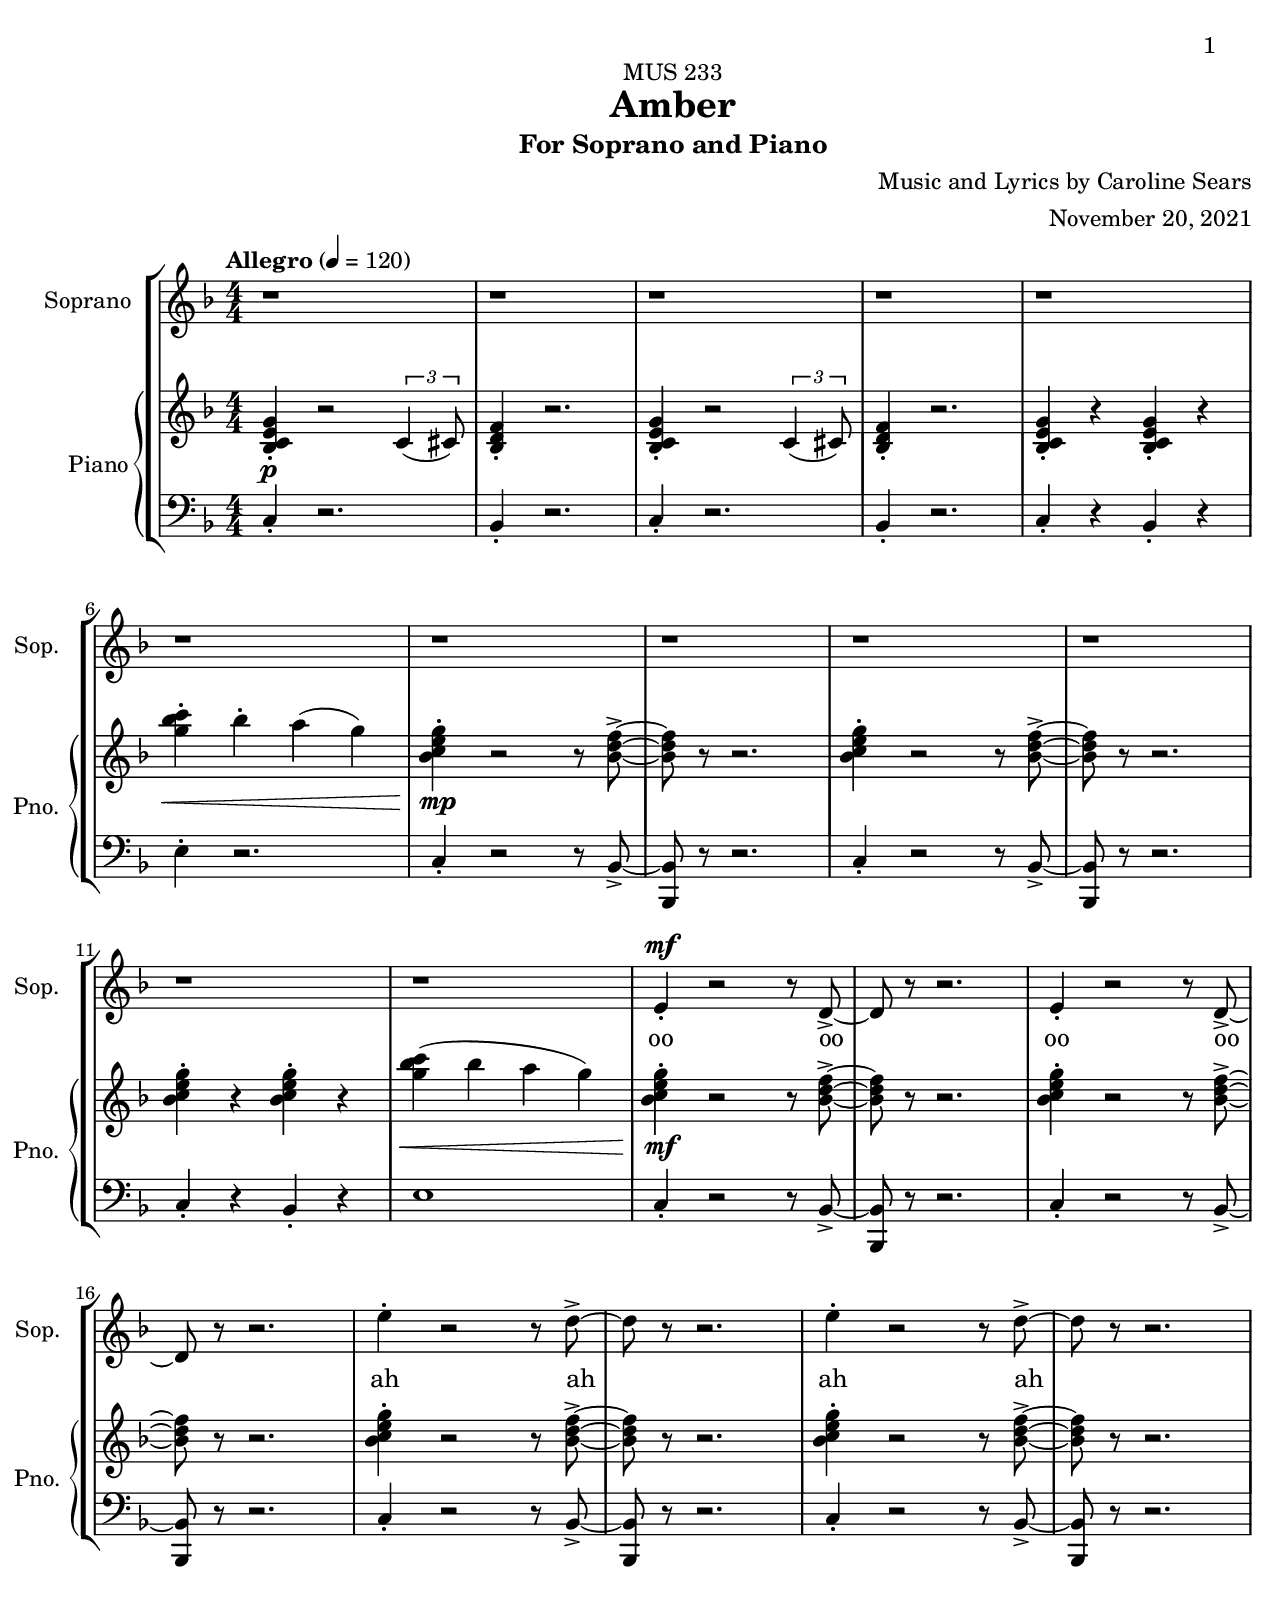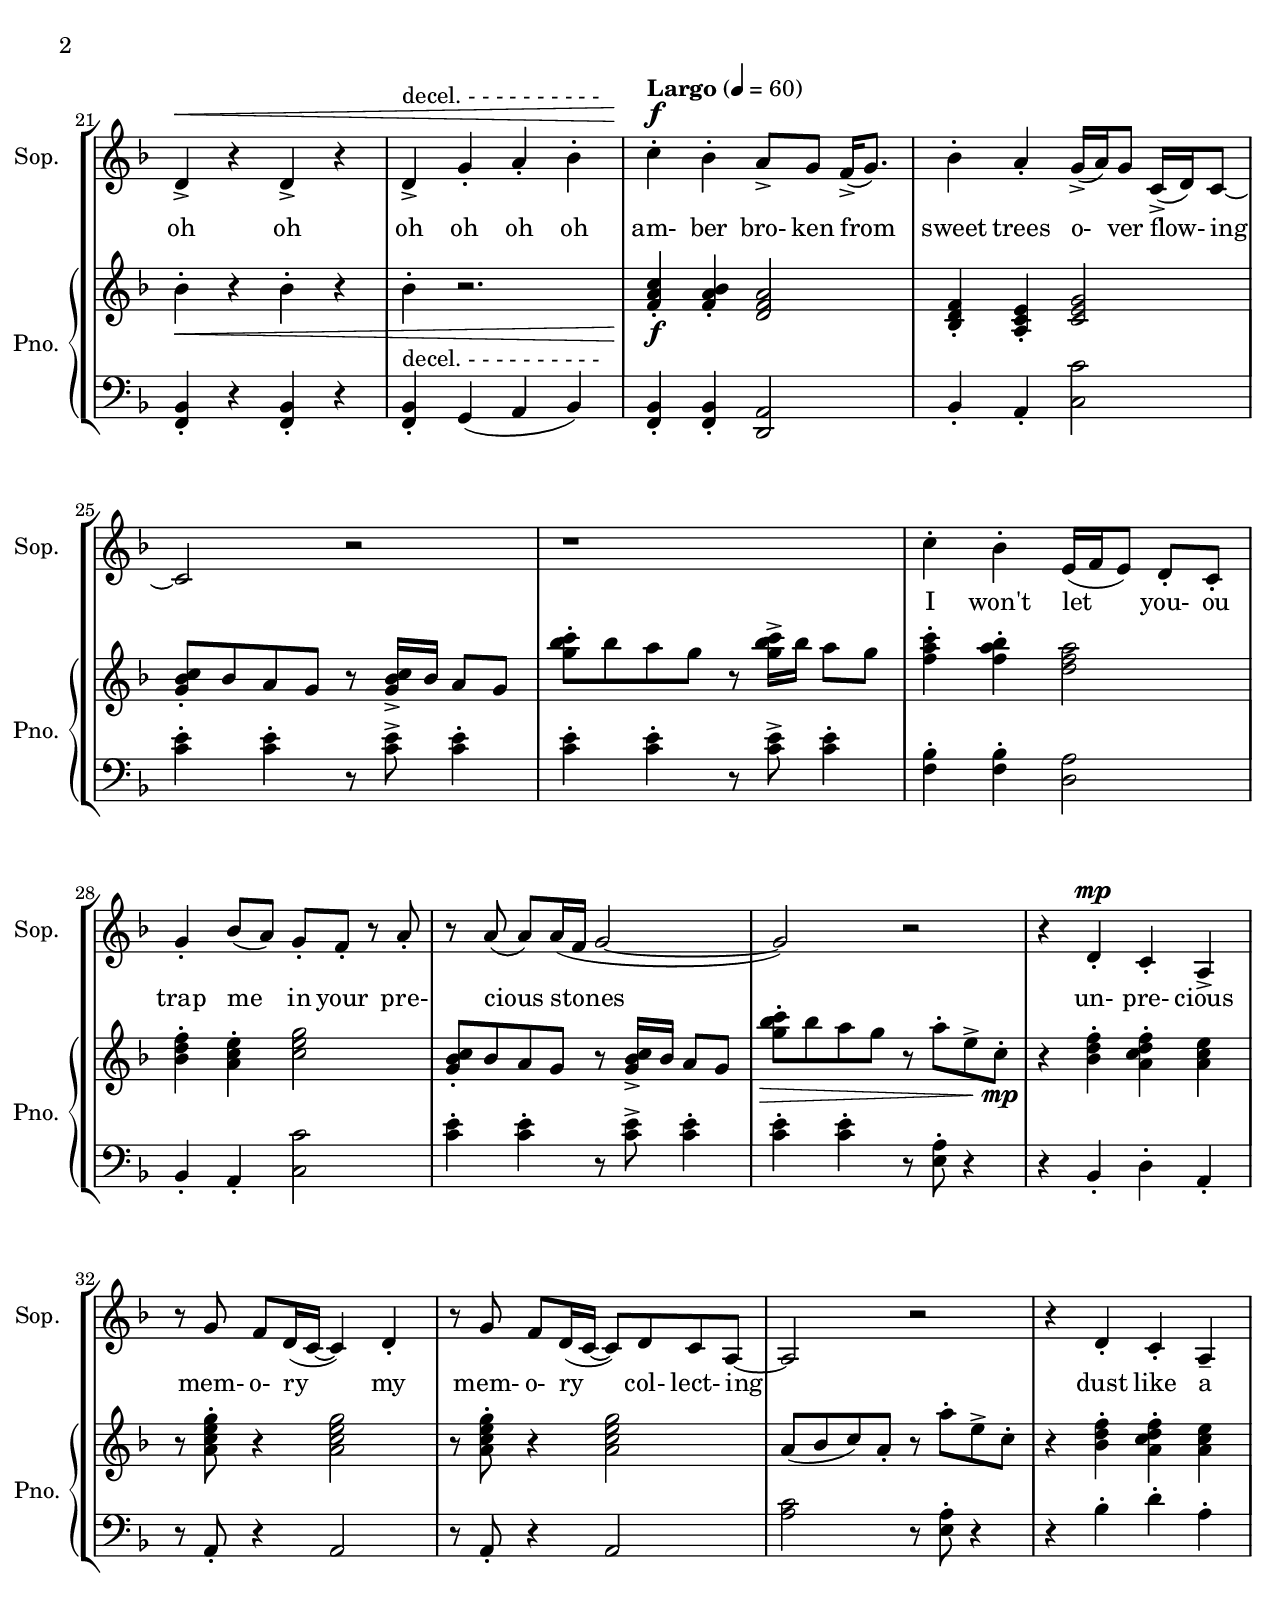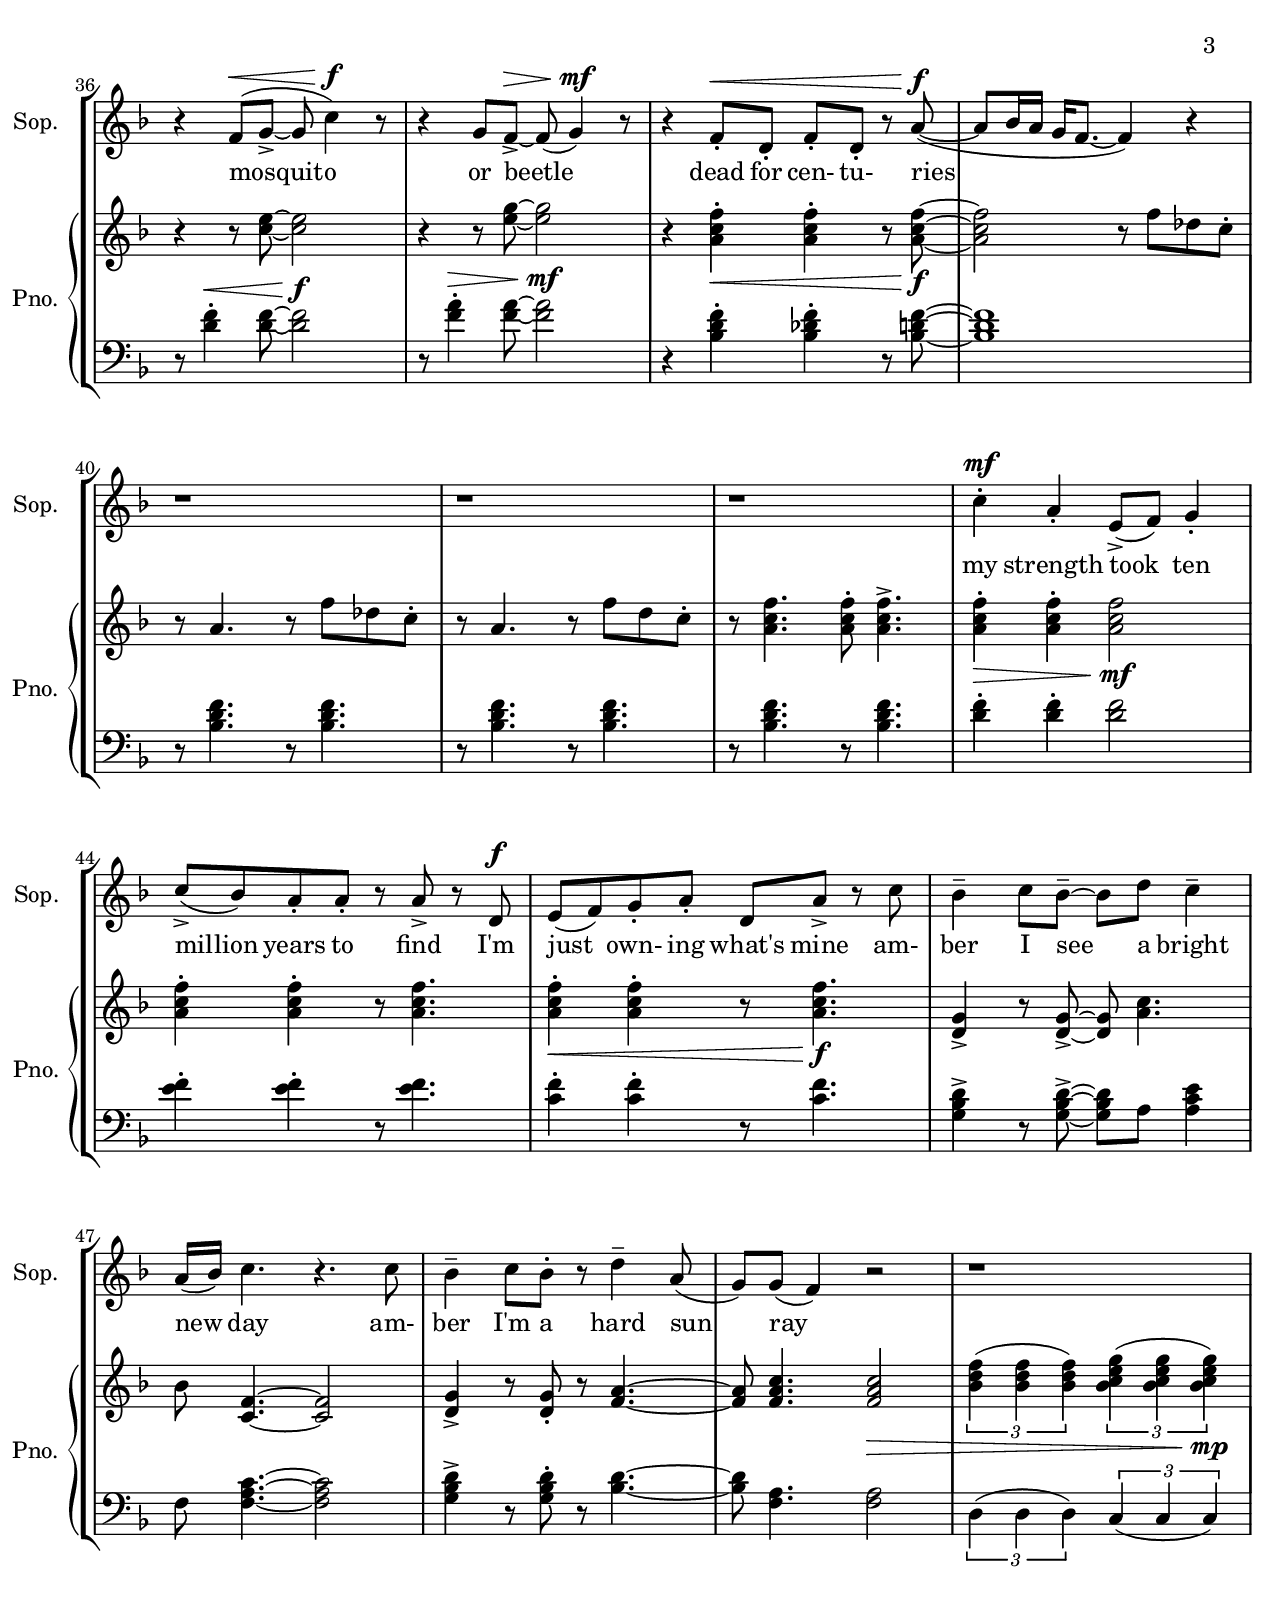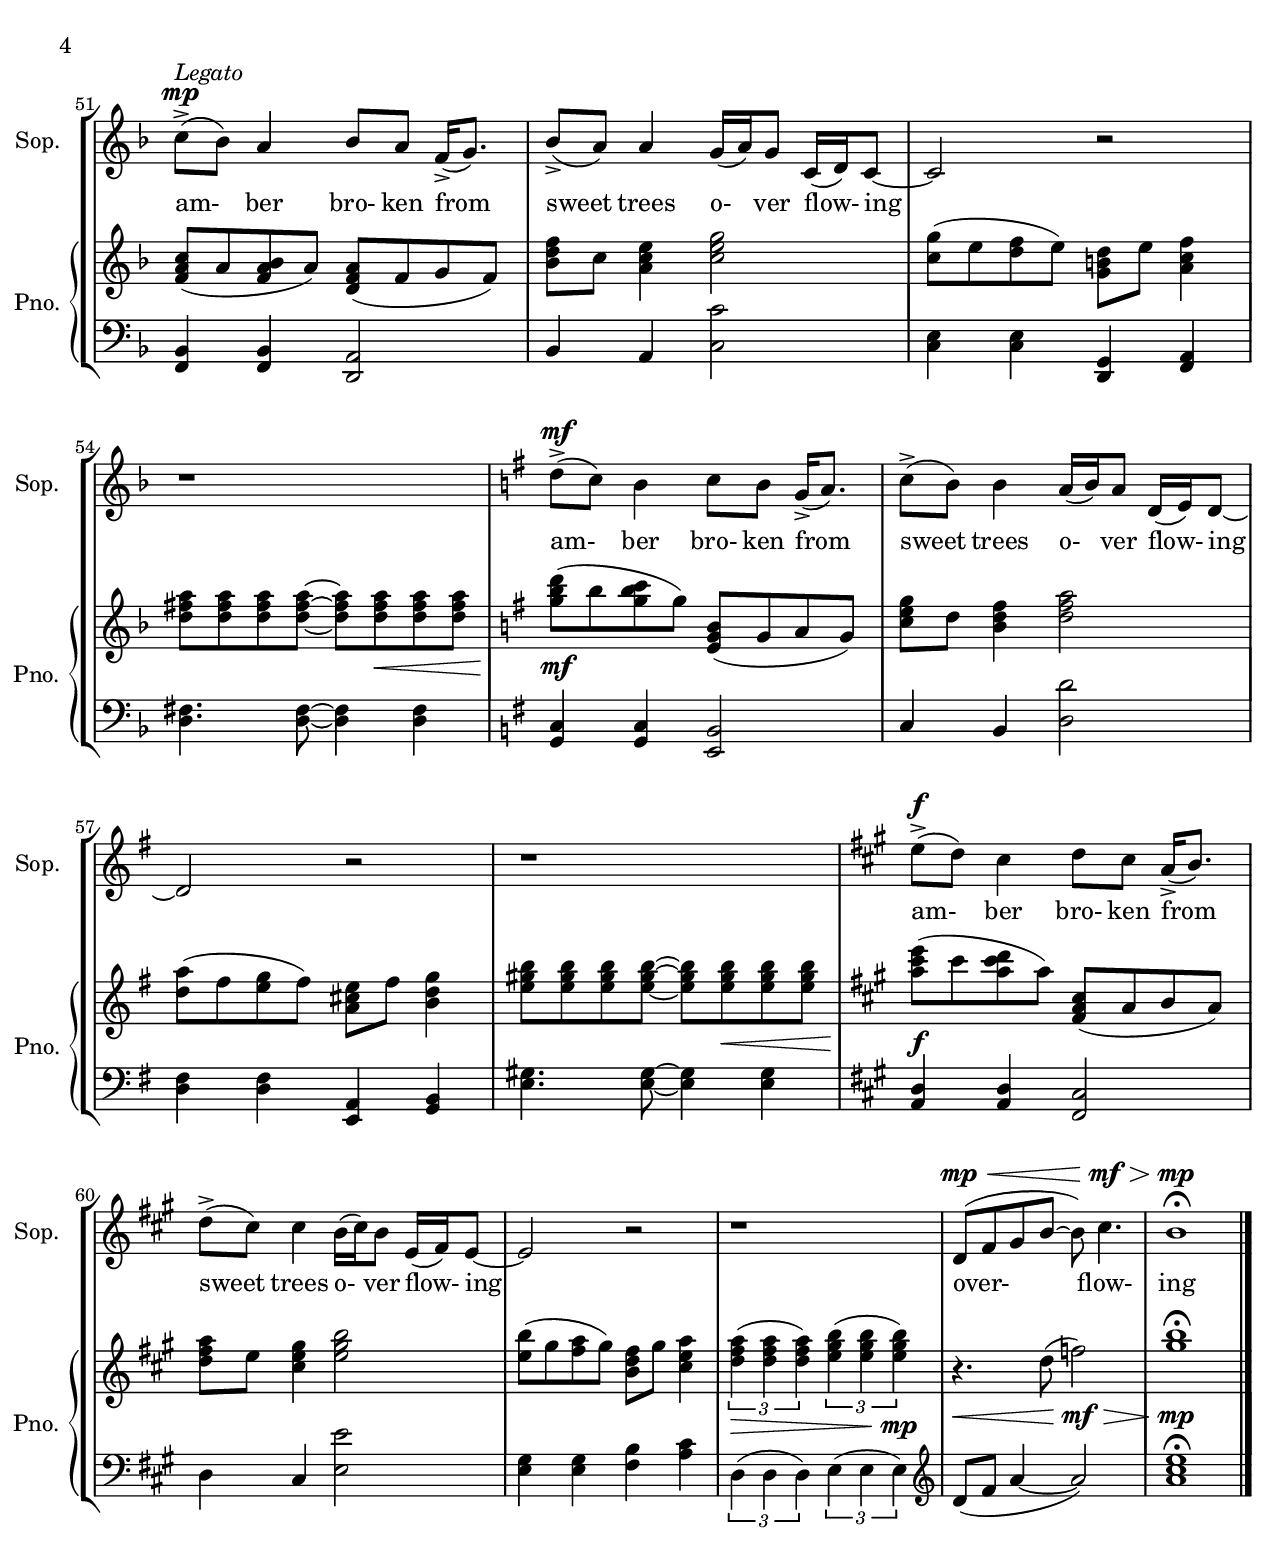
%%%%%%%%%%%%%%%%%%%% Header + Paper Dimensions %%%%%%%%%%%%%%%%%%%%
\header {
  title = "Amber"
    subtitle = "For Soprano and Piano"
    dedication = "MUS 233"
    composer = "Music and Lyrics by Caroline Sears"
    arranger = "November 20, 2021"
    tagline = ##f

}
\paper {
  #(set-paper-size "ansi a")
  #(define top-margin (* 0.5 in))
  horizontal-shift = 6\mm
  min-systems-per-page = 4
  print-first-page-number = ##t
}

\layout {
  indent = 1.1\cm
  \context {
    \StaffGroup
    \override StaffGrouper.staff-staff-spacing.basic-distance = #4
  }
}

%%%%%%%%%%%%%%%%%%%% Musical/Lyrical Content %%%%%%%%%%%%%%%%%%%%%%%%%%

%%%%% VOICE PART %%%%%%%%%%%
theNotes = \relative c'' {
    \set Staff.midiInstrument = "flute"
    \key f \major 
    \numericTimeSignature \time 4/4
    \tempo "Allegro" 4 = 120
    \dynamicUp

    %%Intro %%
    r1 | r1 |r1 | r1 | r1 | r1 | r1 | r1 | r1 | r1 | r1 | r1 |
    e,4\staccato\mf r2 r8 d8\accent~ |d8 r8 r2. |e4\staccato r2 r8 d8\accent~ |d8 r8 r2. 
    e'4\staccato r2 r8 d8\accent~ |d8 r8 r2. |e4\staccato r2 r8 d8\accent~ |d8 r8 r2. 
    d,4\accent\< r4 d4\accent r4| d4\accent^\markup{"decel. - - - - - - - - - -"}  g4\staccato a4\staccato bes\staccato |


    %% Verse 1 %%

    %bar 23%
    \tempo "Largo" 4 = 60
    c4\staccato\!\f bes4\staccato  a8\accent g8 f16\accent (g8.) | bes4\staccato  a\staccato g16\accent (a16) g8 c,16\accent (d16) c8~ |
    c2 r2 | r1 |
    %bar 27%
     c'4\staccato bes4\staccato  e,16 (f16 e8)  d8\staccato c8\staccato | g'4\staccato bes8 (a) g8\staccato f8\staccato r8 a8\staccato |
    r8 a8 (a) a16 (f16 g2~ | g2) r2 |
    %bar 31%
    r4 d4\mp\staccato c4\staccato a\accent |r8 g'8 f d16 (c16~c4) d4\staccato | r8 g8 f d16 (c16~c8) d8 c8 a~ |a2 r2 |
    %bar 35%
    \override Hairpin.to-barline = ##f
    r4 d4\staccato c4\staccato a4\tenuto | r4 f'8\< (g8\accent~g8 c4\!\f) r8 | r4 g8 f8\>\accent~f8 (g4\!\mf) r8 | r4 f8\staccato\< d\staccato f\staccato d\staccato r8 a'8\!\f(~a8 bes16  a16 
    g f8.~f4)  r4|
    %bar40
     r1 |r1| r1 |
     %bar 43
    c'4\staccato\mf a\staccato e8\accent (f8) g4\staccato | c8\accent (bes) a8\staccato a8\staccato r8 a\accent r8 d,8\f |
    e8 (f) g8\staccato a8\staccato  d,8 a'8\accent r8 c8| bes4\tenuto c8 bes8\tenuto~bes8 d8 c4\tenuto| a16 (bes) c4. r4. c8|
    %bar 48
    bes4\tenuto c8 bes8\staccato r8 d4\tenuto a8 (g8) g8 (f4) r2 | r1 |
    %bar 50
    c'8\mp\accent^\markup{\italic{"Legato"}} (bes8)  a4 bes8 a8 f16\accent (g8.) | bes8\accent (a8) a4 g16 (a16) g8 c,16 (d16) c8~ |
    c2 r2 | r1 |
    %bar 54
    \key g \major
    d'8\accent\mf (c8)  b4 c8 b8 g16\accent (a8.) | c8\accent (b8) b4 a16 (b16) a8 d,16 (e16) d8~ |
    d2 r2 | r1 |
    \key a \major
    %bar 58
    e'8\f\accent (d8)  cis4 d8 cis8 a16\accent (b8.) | d8\accent (cis8) cis4 b16 (cis16) b8 e,16 (fis16) e8~ |
    e2 r2 | r1 |
    %bar 62
    \override Hairpin.to-barline = ##f
    d8\mp\< (fis gis b~b8) cis4.\!\mf\>|b1\!\mp\fermata \bar "|."


    
  }

theWords =  \lyricmode {
      %% Intro %%%
      oo oo oo oo
      ah ah ah ah
      oh oh oh oh oh oh
      %% Verse 1%%%
      am- ber bro- ken from
      sweet trees o- ver flow- ing
      I won't let you- _ou  trap me
      in your pre- cious stones_
      un- pre- cious mem- o- ry my
      mem- o- ry col- lect- ing
      dust like a mosquito or beetle
      dead for cen- tu- ries
      my strength took ten million
      years to find
      I'm just own- ing what's mine
      am- ber I see a bright new day
      am- ber I'm a hard sun ray 

      am- ber bro- ken from
      sweet trees o- ver flow- ing

      am- ber bro- ken from
      sweet trees o- ver flow- ing

      am- ber bro- ken from
      sweet trees o- ver flow- ing

      over- flow- ing



  }

%%%%%% PIANO PART %%%%%%%%%%
righthand =\relative c' {
    \key f \major
    \numericTimeSignature \time 4/4

    %%%%%%%% INTRO %%%%%%%%
    \tempo "Allegro" 4 = 120
    <bes c e g>4\staccato\p r2 \tuplet 3/2 {c4 (cis8)} | <bes d f>4\staccato r2.|
    <bes c e g>4\staccato r2 \tuplet 3/2 {c4 (cis8)} | <bes d f>4\staccato r2.|
    <bes c e g>4\staccato r4 <bes c e g>4\staccato r4|
    <g'' bes c>4\staccato\< bes\staccato a (g) |
    <bes, c e g>4\staccato\!\mp r2 r8 <bes d f>8\accent~|<bes d f>8 r8 r2. |
    <bes c e g>4\staccato r2 r8 <bes d f>8\accent~|<bes d f>8 r8 r2. |
    <bes c e g>4\staccato r4 <bes c e g>4\staccato r4|
    <g' bes c>4\< (bes a g) |
    <bes, c e g>4\!\mf\staccato r2 r8 <bes d f>8\accent~|<bes d f>8 r8 r2. |
    <bes c e g>4\staccato r2 r8 <bes d f>8\accent~|<bes d f>8 r8 r2. |
    <bes c e g>4\staccato r2 r8 <bes d f>8\accent~|<bes d f>8 r8 r2. |
    <bes c e g>4\staccato r2 r8 <bes d f>8\accent~|<bes d f>8 r8 r2. |
    bes4\staccato\< r4 bes4\staccato r4 | bes4\staccato r2. | 
    

    
    %%%% VERSE 1 %%%%%%%%
    \tempo "Largo" 4 = 60

    %bar 23%
    <f a c>4\staccato\!\f <f a bes>\staccato <d f a>2 | <bes d f>4\staccato <a c e>4\staccato  <c e g>2 |
    <g' bes c>8\staccato  bes  a g r8 <g bes c>16\accent bes16 a8 g |<g' bes c>8\staccato  bes  a g r8 <g bes c>16\accent bes16 a8 g |
    %bar 27%
    <f a c>4\staccato <f a bes>\staccato <d f a>2 | <bes d f>4\staccato <a c e>4\staccato  <c e g>2 |
    <g bes c>8\staccato  bes  a g r8 <g bes c>16\accent bes16 a8 g | <g' bes c>8\>\staccato  bes  a g r8 a\staccato e\accent c\!\mp\staccato |
    %bar 31%
    r4 <bes d f>4\staccato <a c d f>4\staccato <a c e> | r8 <a c e g>\staccato r4 <a c e g>2 |  r8 <a c e g>\staccato r4 <a c e g>2 | 
    %bar 34%
    a8 (bes c) a\staccato r8 a'\staccato e\accent c\staccato |r4 <bes d f>4\staccato <a c d f>4\staccato <a c e> |
    r4 r8 <c e>8~<c e>2 | r4 r8 <e g>8~<e g>2 | r4 <a, c f>4\<\staccato <a c f>4\staccato r8 <a c f>8\!\f~| <a c f>2 r8 f'8 des c\staccato|
    %bar 40
    r8 a4. r8 f'8 des c\staccato | r8 a4. r8 f'8 d c\staccato | r8 <a c f>4. <a c f>8\staccato <a c f>4.\accent  |
    <a c f>4\>\staccato <a c f>4\staccato <a c f>2\!\mf |<a c f>4\staccato <a c f>4\staccato r8<a c f>4.| 
    %bar45
    <a c f>4\<\staccato <a c f>4\staccato r8<a c f>4.\!\f| <g d>4\accent r8 <g d>\accent~<g d>8 <a c>4. |
    bes8 <f c>4.~<f c>2 |<g d>4\accent r8 <g d>\staccato r8 <f a>4.~| <f a>8 <f a c>4. <f a c>2\> |
    %bar 50
    \tuplet 3/2 {<bes\mp d f>4 (<bes d f>4 <bes d f>4)} \tuplet 3/2 { <bes c e g>4 (<bes c e g>4 <bes c e g>4)}\!\mp |
    %bar 51
    <f a c>8 (a8 <f a bes>8 a8) <d, f a>8 (f8 g8 f) | <bes d f>8 c8 <a c e>4 <c e g>2 |
    <c g'>8 (e8 <d f>8 e8) <g, b d > e'8 <a, c f>4 | <d fis a>8 <d fis a>8 <d fis a>8 <d fis a>8~<d fis a>8 <d fis a>8\< <d fis a>8 <d fis a>8 |
    %bar 55
    \key g \major
    <g b d>8\!\mf (b8 <g b c>8 g8) <e, g b>8 (g8 a8 g) | <c e g>8 d8 <b d fis>4 <d fis a>2 |
    <d a'>8 (fis8 <e g>8 fis8) <a, cis e > fis'8 <b, d g>4 | <e gis b>8 <e gis b>8 <e gis b>8 <e gis b>8~<e gis b>8<e gis b>8\< <e gis b>8 <e gis b>8|

    \key a \major 
    <a cis e>8\!\f (cis8 <a cis d>8 a8) <fis, a cis>8 (a8 b8 a) | <d fis a>8 e8 <cis e gis>4 <e gis b>2 |
    <e b'>8 (gis8 <fis a>8 gis8) <b, d fis > gis'8 <cis, e a>4 |\tuplet 3/2 {<d fis a>4\> (<d fis a>4 <d fis a>4)} \tuplet 3/2 { <e gis b>4 (<e gis b>4 <e gis b>4)}\!\mp |
    r4. d8 (f2) | <gis b>1\fermata \bar "|."
    



  }

lefthand = \relative c {
    \key f \major
    \numericTimeSignature \time 4/4
    \clef "bass"
    \dynamicUp

    %%%%%%%% INTRO %%%%%%%%
    \tempo "Allegro" 4 = 120
    c4\staccato r2.|bes4\staccato r2. |
    c4\staccato r2.|bes4\staccato r2. |
    c4\staccato r4 bes4\staccato r4|
    e4\staccato r2.|
    c4\staccato r2 r8 bes8~\accent|<bes bes,>8 r8 r2. |
    c4\staccato r2 r8 bes8~\accent|<bes bes,>8 r8 r2. |
    c4\staccato r4 bes4\staccato r4|
    e1|
    c4\staccato r2 r8 bes8~\accent|<bes bes,>8 r8 r2. |
    c4\staccato r2 r8 bes8~\accent|<bes bes,>8 r8 r2. |
    c4\staccato r2 r8 bes8~\accent|<bes bes,>8 r8 r2. |
    c4\staccato r2 r8 bes8~\accent|<bes bes,>8 r8 r2. |
    <bes f>4\staccato r4 <bes f>4\staccato r4 |
    <bes f>4\staccato^\markup{"decel. - - - - - - - - - -"} g4 (a bes) |

    %%%%% VERSE 1 %%%%%%%%%%
    \tempo "Largo" 4 = 60

    %bar 23%
    <f bes>4\staccato <f bes>4\staccato <d a'>2 | bes'4\staccato a4\staccato <c c'>2| 
    <c' e>4\staccato <c e>\staccato r8 <c e>\accent <c e>4\staccato  |
    <c e>4\staccato <c e>\staccato r8 <c e>\accent <c e>4\staccato |
     %bar 27%
     <f, bes>4\staccato <f bes>4\staccato <d a'>2 | bes4\staccato a4\staccato <c c'>2|
     <c' e>4\staccato <c e>\staccato r8 <c e>\accent <c e>4\staccato  |
     <c e>4\staccato <c e>\staccato r8 <a e>8\staccato r4 |
     %bar 31%
      r4 bes,4\staccato d\staccato a\staccato | r8 a8\staccato r4 a2 |r8 a8\staccato r4 a2 |
      %bar 34%
      <a' c>\2 r8 <a e>8\staccato r4 | r4 bes4\staccato d\staccato a\staccato |
      r8 <d f>4\<\staccato <d f>8~ <d f>2\!\f | r8 <f a>4\>\staccato <f a>8~<f a>2\!\mf |
      %bar 38
      r4 <bes, d f>4\staccato <bes des f>4\staccato r8 <bes d f>8~|
      <bes d f>1 | r8 <bes d f>4. r8 <bes d f>4. |  r8 <bes d f>4. r8 <bes d f>4. |r8 <bes d f>4. r8 <bes d f>4. |
      %bar 43
      <d f>4\staccato <d f>\staccato <d f>2 | <e f>4\staccato <e f>\staccato r8 <e f>4.|
      <c f>4\staccato <c f>4\staccato r8 <c f>4. |
      %bar 46
      <g bes d>4\accent r8 <g bes d>8\accent~<g bes d>8 a8 <a c e>4 | f8 <f a c>4.~<f a c>2 | <g bes d>4\accent r8 <g bes d>8\staccato r8 <bes d >4.~|
      <bes d >8 <f a>4. <f a>2 |
      %bar 50
      \tuplet 3/2 {d4 (d d)} \tuplet 3/2 {c4 (c4 c)} |
      %bar 51
      <f, bes>4  < f bes>4 <d a' >2 | bes'4 a4 <c c'>2 |
      <c e>4 <c e>4 <g d>4 <a f>4| <d fis>4. <d fis>8~<d fis>4 <d fis> |
      %bar 55
      \key g \major
      <g, c>4  < g c>4 <e b' >2 | c'4 b4 <d d'>2 |
      <d fis>4 <d fis>4 <a e>4 <b g>4| <e gis>4. <e gis>8~<e gis>4 <e gis> |
      %bar 59
      \key a \major
      <a, d>4  < a d>4 <fis cis' >2 | d'4 cis4 <e e'>2 |
      <e gis>4 <e gis>4 <fis b>4 <a cis>4|\tuplet 3/2 {d,4 (d d)} \tuplet 3/2 {e4 (e4 e)}  |
     \clef "treble"
     \override Hairpin.to-barline = ##f
      d'8\< ( fis a4~a2\!\mf\> ) | <a cis e>1\!\mp\fermata \bar "|."
    
  }

%%%%%%%%%%%%%%%%%%%%%%% Score Setup %%%%%%%%%%%%%%%%%%%%%%%%%%%%%%%%%%%
\score {
\new StaffGroup <<
  \new Staff \with {instrumentName = "Soprano" 
    shortInstrumentName = #"Sop. "
    }
  \new Voice = vocals \theNotes
  \new Lyrics \lyricsto vocals \theWords
  

  \new PianoStaff \with { instrumentName = "Piano" 
    shortInstrumentName = #"Pno. "
    }
  <<
    \new Staff = "upper" \righthand
    \new Staff = "lower" \lefthand
  >>
>>

  \layout {}
  \midi {}
}